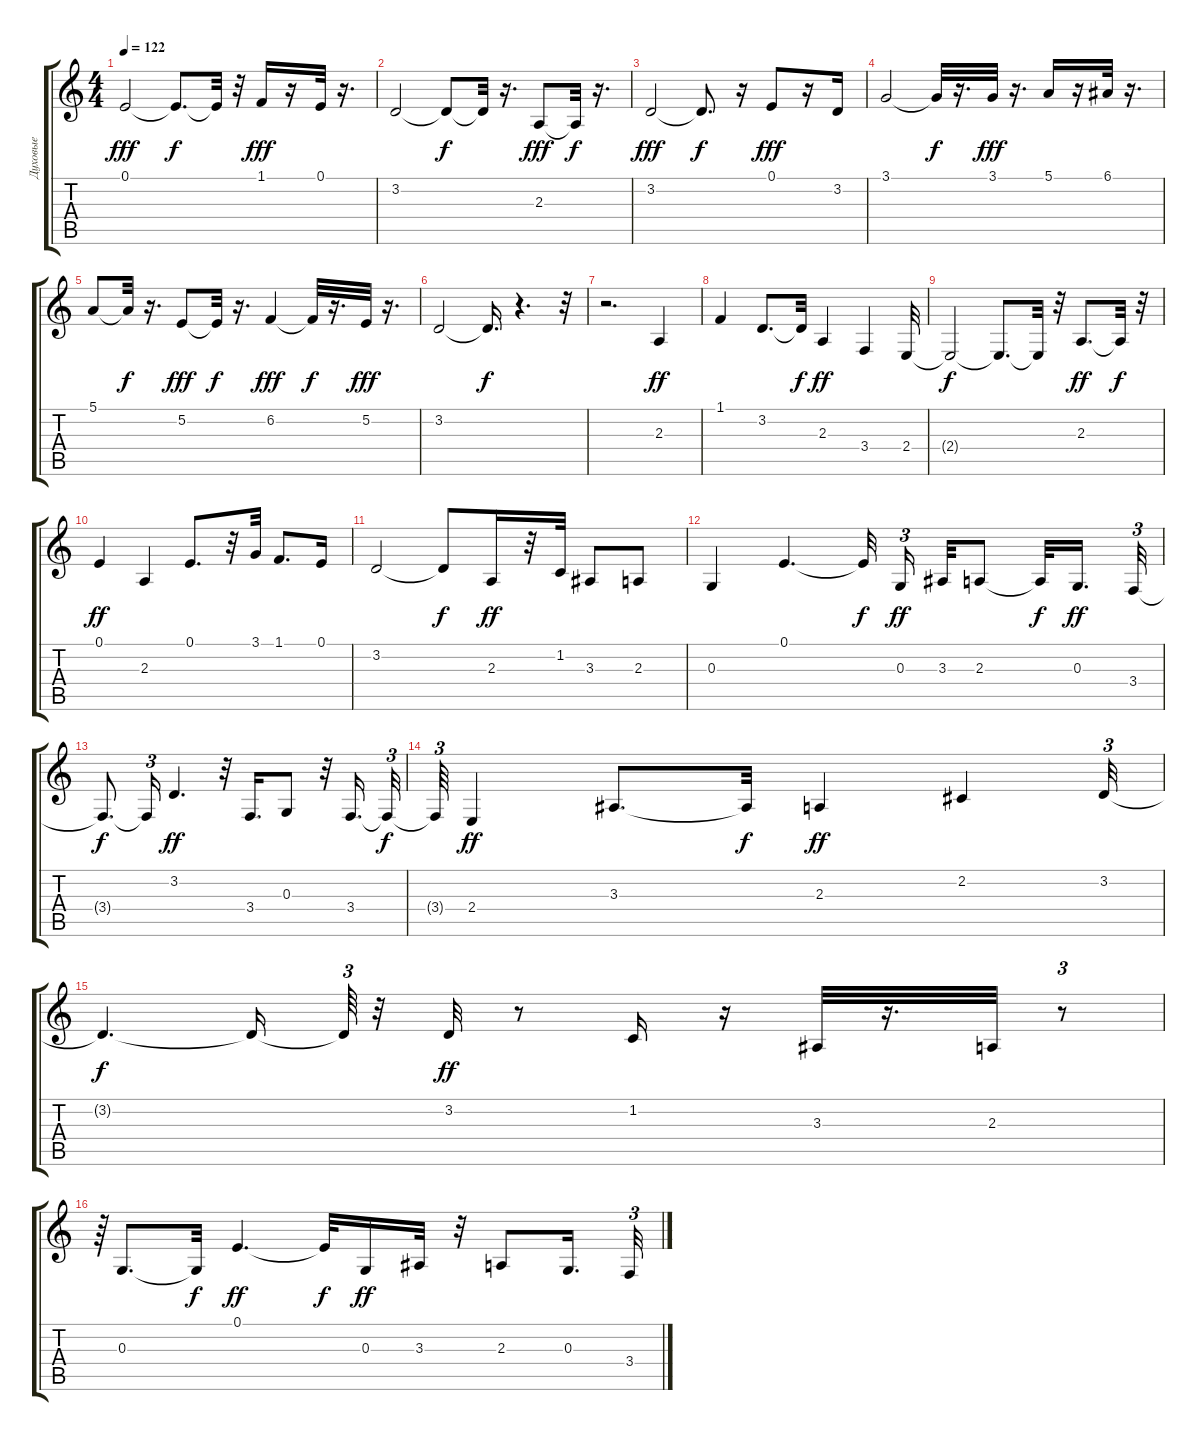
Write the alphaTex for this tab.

\track ("Духовые" "Духовые") {instrument synthbrass2}
\staff {score tabs}
\tuning (E4 B3 G3 D3 A2 E2) {hide}
\ts (4 4)
\tempo 122
\clef g2
\ks c
0.1.2{dy fff} 0.1{t}.8{d dy f} 0.1{t}.32 r.32 1.1.16{dy fff} r.16 0.1.32 r.16{d} |
3.2.2 3.2{t}.8{dy f} 3.2{t}.32 r.16{d} 2.3.8{dy fff} 2.3{t}.32{dy f} r.16{d} |
3.2.2{dy fff} 3.2{t}.8{d dy f} r.16 0.1.8{dy fff} r.16 3.2.16 |
3.1.2 3.1{t}.32{dy f} r.16{d} 3.1.32{dy fff} r.16{d} 5.1.16 r.16 6.1.32 r.16{d} |
5.1.8 5.1{t}.32{dy f} r.16{d} 5.2.8{dy fff} 5.2{t}.32{dy f} r.16{d} 6.2.4{dy fff} 6.2{t}.32{dy f} r.16{d} 5.2.32{dy fff} r.16{d} |
3.2.2 3.2{t}.16{d dy f} r.4{d} r.32 |
r.2{d} 2.3.4{dy ff} |
1.1.4 3.2.8{d} 3.2{t}.32{dy f} 2.3.4{dy ff} 3.4.4 2.4.32 |
2.4{t}.2{dy f} 2.4{t}.8{d} 2.4{t}.32 r.32 2.3.8{d dy ff} 2.3{t}.32{dy f} r.32 |
0.1.4{dy ff} 2.3.4 0.1.8{d} r.32 3.1.32 1.1.8{d} 0.1.16 |
3.2.2 3.2{t}.8{dy f} 2.3.16{dy ff} r.32 1.2.32 3.3.8 2.3.8 |
0.3.4 0.1.4{d} 0.1{t}.32{dy f beam splitsecondary} 0.3.16{tu (3 2) dy ff beam splitsecondary} 3.3.32 2.3.8 2.3{t}.32{dy f} 0.3.16{d dy ff beam splitsecondary} 3.4.32{tu (3 2)} |
3.4{t}.8{d dy f} 3.4{t}.16{tu (3 2)} 3.2.4{d dy ff} r.32 3.4.16{d} 0.3.8 r.32 3.4.16{d} 3.4{t}.32{tu (3 2) dy f} |
3.4{t}.64{tu (3 2)} 2.4.4{dy ff} 3.3.8{d} 3.3{t}.32{dy f} 2.3.4{dy ff} 2.2.4 3.2.32{tu (3 2)} |
3.2{t}.4{d dy f} 3.2{t}.16 3.2{t}.64{tu (3 2)} r.32 3.2.32{dy ff} r.8 1.2.16 r.16 3.3.32 r.16{d} 2.3.32 r.8{tu (3 2)} |
r.64{tu (3 2)} 0.3.8{d} 0.3{t}.32{dy f} 0.1.4{d dy ff} 0.1{t}.32{dy f} 0.3.16{dy ff} 3.3.32 r.32 2.3.8 0.3.16{d} 3.4.32{tu (3 2)}
